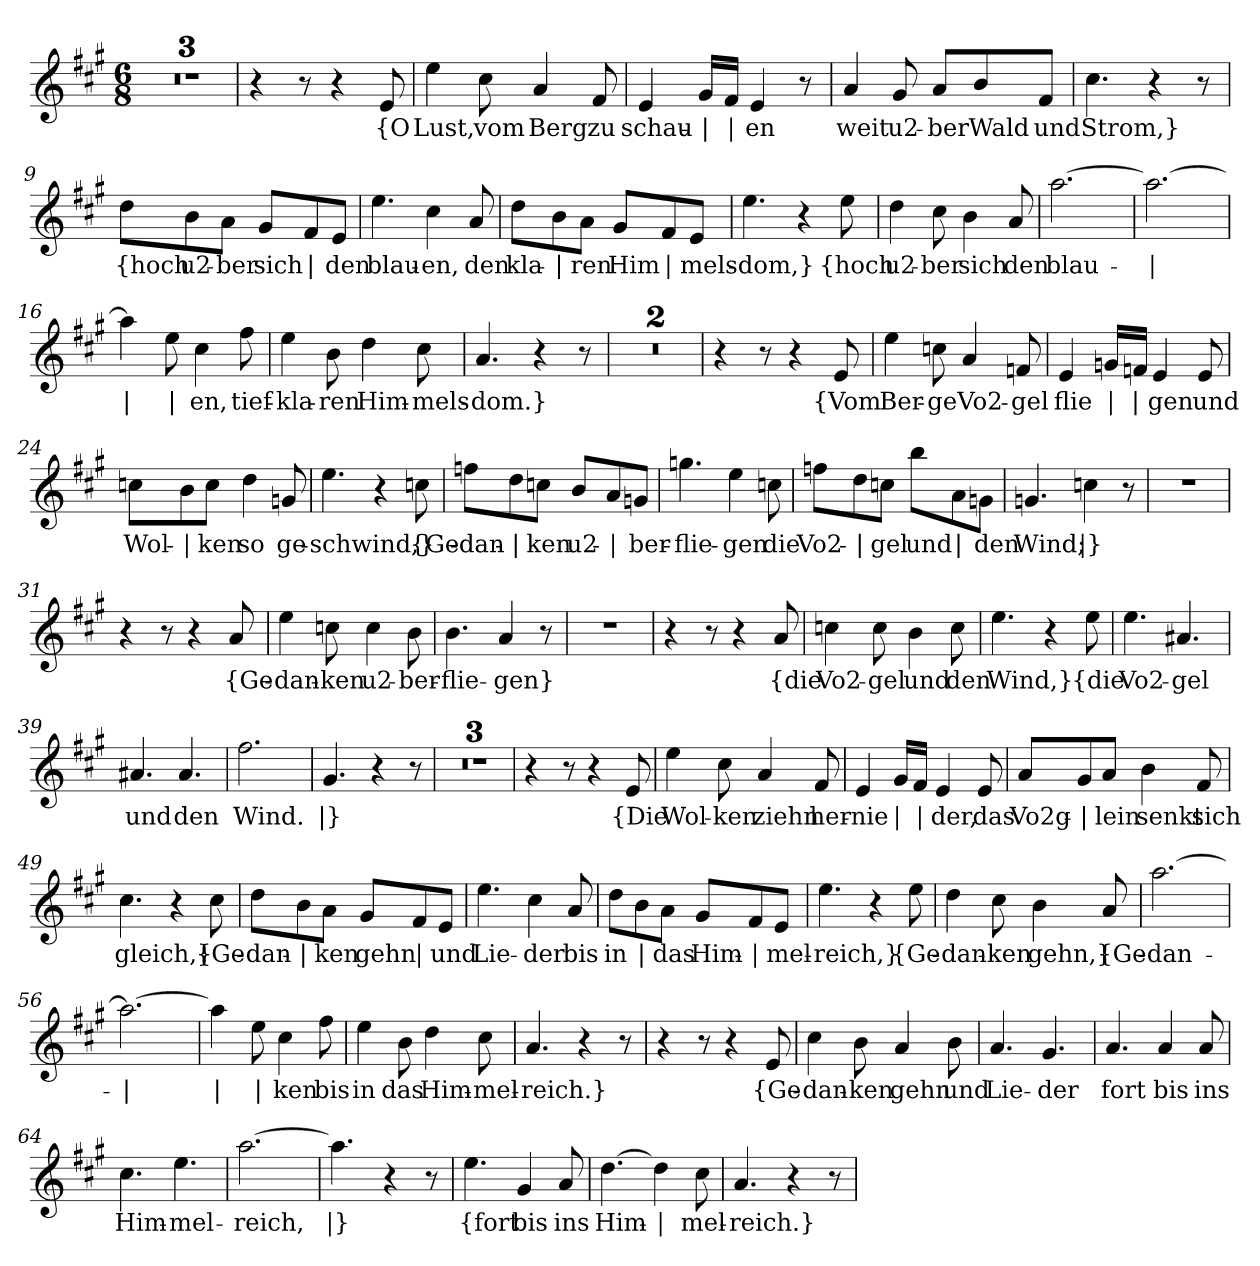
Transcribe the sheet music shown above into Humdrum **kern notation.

**kern	**text
*part1	*part1
*staff1	*staff1
*clefG2	*
*k[f#c#g#]	*
*M6/8	*
=1	=1
2.r	.
=2	=2
2.r	.
=3	=3
2.r	.
=4	=4
4r	.
8r	.
4r	.
!	!LO:LY:b
8e/	{O
=5	=5
!	!LO:LY:b
4ee\	Lust,
!	!LO:LY:b
8cc#\	vom
!	!LO:LY:b
4a/	Berg
!	!LO:LY:b
8f#/	zu
=6	=6
!	!LO:LY:b
4e/	schau-
!	!LO:LY:b
16g#/LL	|
!	!LO:LY:b
16f#/JJ	|
!	!LO:LY:b
4e/	-en
8r	.
=7	=7
!	!LO:LY:b
4a/	weit
!	!LO:LY:b
8g#/	u2-
!	!LO:LY:b
8a/L	-ber
!	!LO:LY:b
8b/	Wald
!	!LO:LY:b
8f#/J	und
=8	=8
!	!LO:LY:b
4.cc#\	Strom,}
4r	.
8r	.
!!LO:LB:g=z
=9	=9
!	!LO:LY:b
8dd\L	{hoch
!	!LO:LY:b
8b\	u2-
!	!LO:LY:b
8a\J	-ber
!	!LO:LY:b
8g#/L	sich
!	!LO:LY:b
8f#/	|
!	!LO:LY:b
8e/J	den
=10	=10
!	!LO:LY:b
4.ee\	blau-
!	!LO:LY:b
4cc#\	-en,
!	!LO:LY:b
8a/	den
=11	=11
!	!LO:LY:b
8dd\L	kla-
!	!LO:LY:b
8b\	|
!	!LO:LY:b
8a\J	-ren
!	!LO:LY:b
8g#/L	Him
!	!LO:LY:b
8f#/	|
!	!LO:LY:b
8e/J	-mels-
=12	=12
!	!LO:LY:b
4.ee\	-dom,}
4r	.
!	!LO:LY:b
8ee\	{hoch
=13	=13
!	!LO:LY:b
4dd\	u2-
!	!LO:LY:b
8cc#\	-ber
!	!LO:LY:b
4b\	sich
!	!LO:LY:b
8a/	den
=14	=14
!	!LO:LY:b
[2.aa\	blau-
!!LO:LB:g=z
=15	=15
!	!LO:LY:b
2.aa\_	|
=16	=16
!	!LO:LY:b
4aa\]	|
!	!LO:LY:b
8ee\	|
!	!LO:LY:b
4cc#\	-en,
!	!LO:LY:b
8ff#\	tief-
=17	=17
!	!LO:LY:b
4ee\	kla-
!	!LO:LY:b
8b\	-ren
!	!LO:LY:b
4dd\	Him-
!	!LO:LY:b
8cc#\	-mels-
=18	=18
!	!LO:LY:b
4.a/	-dom.}
4r	.
8r	.
=19	=19
2.r	.
=20	=20
2.r	.
=21	=21
4r	.
8r	.
4r	.
!	!LO:LY:b
8e/	{Vom
=22	=22
!	!LO:LY:b
4ee\	Ber-
!	!LO:LY:b
8ccn\	-ge
!	!LO:LY:b
4a/	Vo2-
!	!LO:LY:b
8fn/	-gel
!!LO:LB:g=z
=23	=23
!	!LO:LY:b
4e/	flie
!	!LO:LY:b
16gn/LL	|
!	!LO:LY:b
16fn/JJ	|
!	!LO:LY:b
4e/	-gen
!	!LO:LY:b
8e/	und
=24	=24
!	!LO:LY:b
8ccn\L	Wol-
!	!LO:LY:b
8b\	|
!	!LO:LY:b
8cc\J	-ken
!	!LO:LY:b
4dd\	so
!	!LO:LY:b
8gn/	ge-
=25	=25
!	!LO:LY:b
4.ee\	schwind,}
4r	.
!	!LO:LY:b
8ccn\	{Ge-
=26	=26
!	!LO:LY:b
8ffn\L	-dan-
!	!LO:LY:b
8dd\	|
!	!LO:LY:b
8ccn\J	-ken
!	!LO:LY:b
8b/L	u2-
!	!LO:LY:b
8a/	|
!	!LO:LY:b
8gn/J	-ber-
=27	=27
!	!LO:LY:b
4.ggn\	-flie-
!	!LO:LY:b
4ee\	-gen
!	!LO:LY:b
8ccn\	die
!!LO:LB:g=z
=28	=28
!	!LO:LY:b
8ffn\L	Vo2-
!	!LO:LY:b
8dd\	|
!	!LO:LY:b
8ccn\J	-gel
!	!LO:LY:b
8bb\L	und
!	!LO:LY:b
8a\	|
!	!LO:LY:b
8gn\J	den
=29	=29
!	!LO:LY:b
4.gn/	Wind;
!	!LO:LY:b
4ccn\	|}
8r	.
=30	=30
2.r	.
=31	=31
4r	.
8r	.
4r	.
!	!LO:LY:b
8a/	{Ge-
=32	=32
!	!LO:LY:b
4ee\	-dan-
!	!LO:LY:b
8ccn\	-ken
!	!LO:LY:b
4cc\	u2-
!	!LO:LY:b
8b\	-ber-
=33	=33
!	!LO:LY:b
4.b\	-flie-
!	!LO:LY:b
4a/	-gen}
8r	.
=34	=34
2.r	.
=35	=35
4r	.
8r	.
4r	.
!	!LO:LY:b
8a/	{die
!!LO:LB:g=z
=36	=36
!	!LO:LY:b
4ccn\	Vo2-
!	!LO:LY:b
8cc\	-gel
!	!LO:LY:b
4b\	und
!	!LO:LY:b
8cc\	den
=37	=37
!	!LO:LY:b
4.ee\	Wind,}
4r	.
!	!LO:LY:b
8ee\	{die
=38	=38
!	!LO:LY:b
4.ee\	Vo2-
!	!LO:LY:b
4.a#X/	-gel
=39	=39
!	!LO:LY:b
4.a#X/	und
!	!LO:LY:b
4.a#/	den
=40	=40
!	!LO:LY:b
2.ff#\	Wind.
=41	=41
!	!LO:LY:b
4.g#/	|}
4r	.
8r	.
=42	=42
2.r	.
=43	=43
2.r	.
=44	=44
2.r	.
=45	=45
4r	.
8r	.
4r	.
!	!LO:LY:b
8e/	{Die
!!LO:LB:g=z
=46	=46
!	!LO:LY:b
4ee\	Wol-
!	!LO:LY:b
8cc#\	-ken
!	!LO:LY:b
4a/	ziehn
!	!LO:LY:b
8f#/	her-
=47	=47
!	!LO:LY:b
4e/	-nie
!	!LO:LY:b
16g#/LL	|
!	!LO:LY:b
16f#/JJ	|
!	!LO:LY:b
4e/	-der,
!	!LO:LY:b
8e/	das
=48	=48
!	!LO:LY:b
8a/L	Vo2g-
!	!LO:LY:b
8g#/	|
!	!LO:LY:b
8a/J	-lein
!	!LO:LY:b
4b\	senkt
!	!LO:LY:b
8f#/	sich
=49	=49
!	!LO:LY:b
4.cc#\	gleich,}
4r	.
!	!LO:LY:b
8cc#\	{Ge-
=50	=50
!	!LO:LY:b
8dd\L	dan-
!	!LO:LY:b
8b\	|
!	!LO:LY:b
8a\J	-ken
!	!LO:LY:b
8g#/L	gehn
!	!LO:LY:b
8f#/	|
!	!LO:LY:b
8e/J	und
!!LO:LB:g=z
=51	=51
!	!LO:LY:b
4.ee\	Lie-
!	!LO:LY:b
4cc#\	-der
!	!LO:LY:b
8a/	bis
=52	=52
!	!LO:LY:b
8dd\L	in
!	!LO:LY:b
8b\	|
!	!LO:LY:b
8a\J	das
!	!LO:LY:b
8g#/L	Him-
!	!LO:LY:b
8f#/	|
!	!LO:LY:b
8e/J	-mel-
=53	=53
!	!LO:LY:b
4.ee\	-reich,}
4r	.
!	!LO:LY:b
8ee\	{Ge-
=54	=54
!	!LO:LY:b
4dd\	-dan-
!	!LO:LY:b
8cc#\	-ken
!	!LO:LY:b
4b\	gehn,}
!	!LO:LY:b
8a/	{Ge-
=55	=55
!	!LO:LY:b
[2.aa\	-dan-
=56	=56
!	!LO:LY:b
2.aa\_	|
=57	=57
!	!LO:LY:b
4aa\]	|
!	!LO:LY:b
8ee\	|
!	!LO:LY:b
4cc#\	-ken
!	!LO:LY:b
8ff#\	bis
!!LO:LB:g=z
=58	=58
!	!LO:LY:b
4ee\	in
!	!LO:LY:b
8b\	das
!	!LO:LY:b
4dd\	Him-
!	!LO:LY:b
8cc#\	-mel-
=59	=59
!	!LO:LY:b
4.a/	-reich.}
4r	.
8r	.
=60	=60
4r	.
8r	.
4r	.
!	!LO:LY:b
8e/	{Ge-
=61	=61
!	!LO:LY:b
4cc#\	-dan-
!	!LO:LY:b
8b\	-ken
!	!LO:LY:b
4a/	gehn
!	!LO:LY:b
8b\	und
=62	=62
!	!LO:LY:b
4.a/	Lie-
!	!LO:LY:b
4.g#/	-der
=63	=63
!	!LO:LY:b
4.a/	fort
!	!LO:LY:b
4a/	bis
!	!LO:LY:b
8a/	ins
=64	=64
!	!LO:LY:b
4.cc#\	Him-
!	!LO:LY:b
4.ee\	-mel-
!!LO:LB:g=z
=65	=65
!	!LO:LY:b
[2.aa\	-reich,
=66	=66
!	!LO:LY:b
4.aa\]	|}
4r	.
8r	.
=67	=67
!	!LO:LY:b
4.ee\	{fort
!	!LO:LY:b
4g#/	bis
!	!LO:LY:b
8a/	ins
=68	=68
!	!LO:LY:b
[4.dd\	Him-
!	!LO:LY:b
4dd\]	|
!	!LO:LY:b
8cc#\	-mel-
=69	=69
!	!LO:LY:b
4.a/	-reich.}
4r	.
8r	.
=	=
*-	*-
